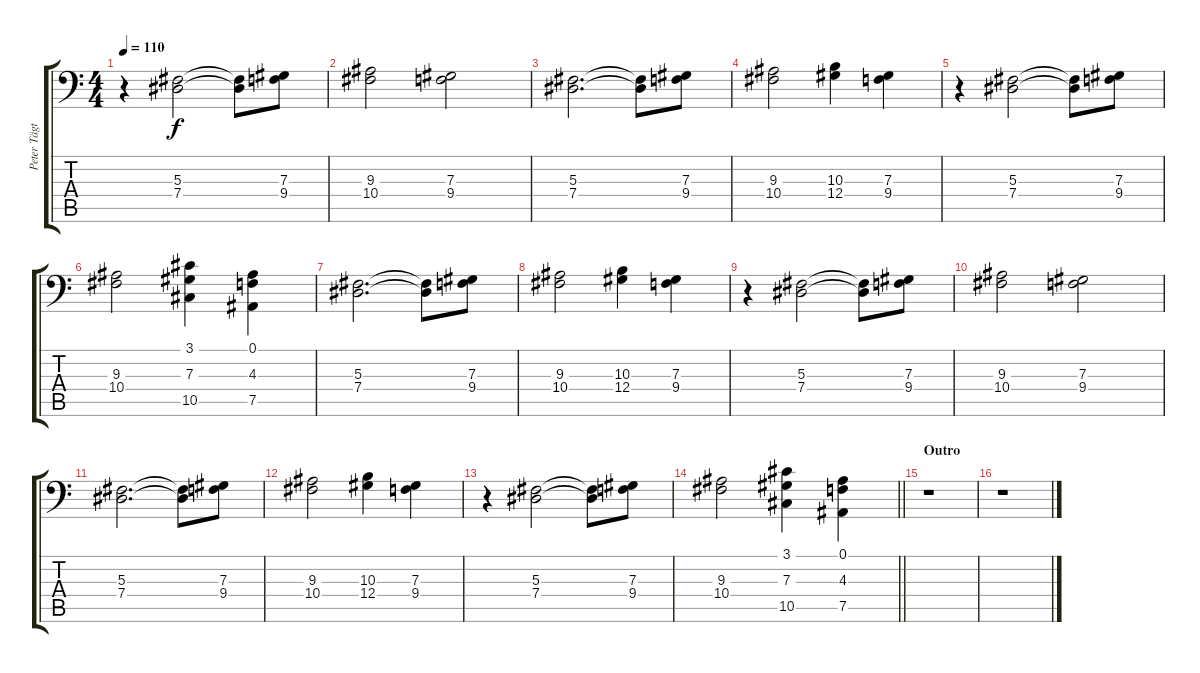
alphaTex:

\track ("Peter Tägtgren (Keyboard)" "Peter Tägt") {instrument choiraahs}
\staff {score tabs}
\tuning (Bb3 F3 Db3 Ab2 Eb2 Bb1) {hide}
\ts (4 4)
\tempo 110
\clef f4
\ks c
r.4{dy f} (5.3 7.4).2 (5.3{t} 7.4{t}).8 (7.3 9.4).8 |
(9.3 10.4).2 (7.3 9.4).2 |
(5.3 7.4).2{d} (5.3{t} 7.4{t}).8 (7.3 9.4).8 |
(9.3 10.4).2 (10.3 12.4).4 (7.3 9.4).4 |
r.4 (5.3 7.4).2 (5.3{t} 7.4{t}).8 (7.3 9.4).8 |
(9.3 10.4).2 (3.1 7.3 10.5).4 (0.1 4.3 7.5).4 |
(5.3 7.4).2{d} (5.3{t} 7.4{t}).8 (7.3 9.4).8 |
(9.3 10.4).2 (10.3 12.4).4 (7.3 9.4).4 |
r.4 (5.3 7.4).2 (5.3{t} 7.4{t}).8 (7.3 9.4).8 |
(9.3 10.4).2 (7.3 9.4).2 |
(5.3 7.4).2{d} (5.3{t} 7.4{t}).8 (7.3 9.4).8 |
(9.3 10.4).2 (10.3 12.4).4 (7.3 9.4).4 |
r.4 (5.3 7.4).2 (5.3{t} 7.4{t}).8 (7.3 9.4).8 |
\barLineRight lightlight
(9.3 10.4).2 (3.1 7.3 10.5).4 (0.1 4.3 7.5).4 |
\section ("" "Outro")
r.1 |
r.1
